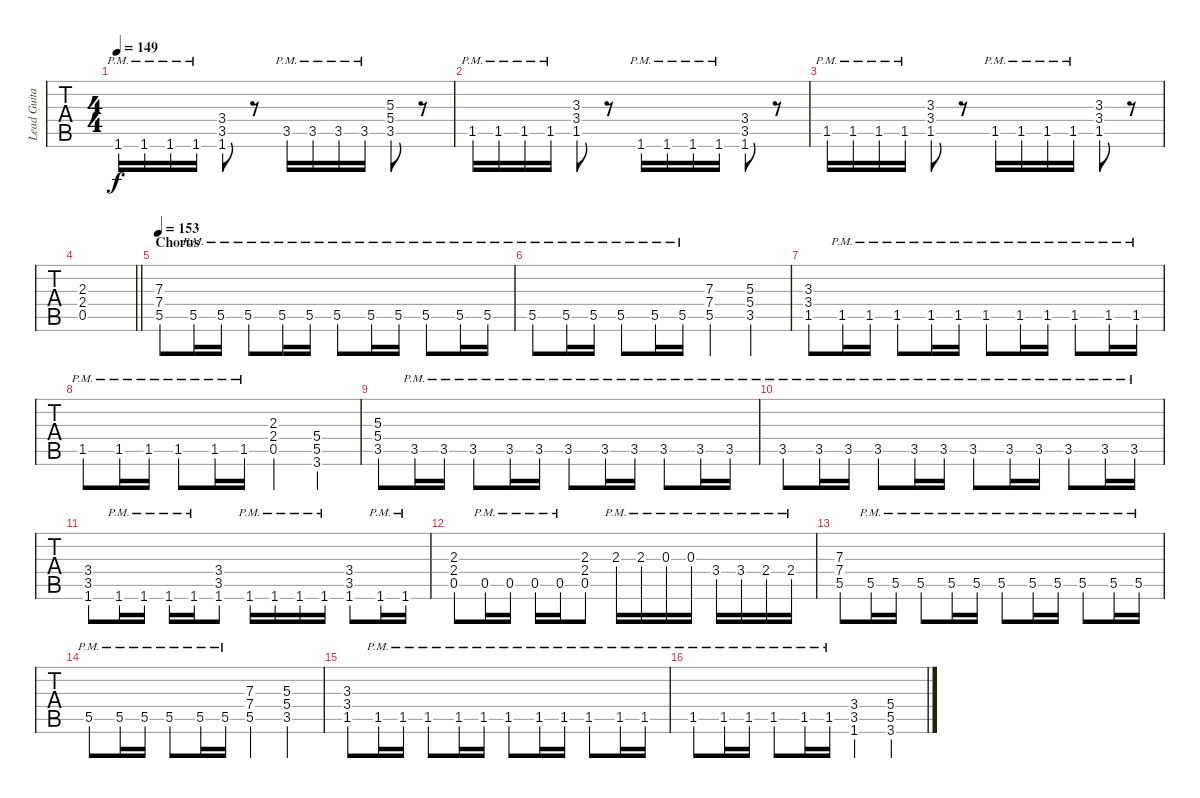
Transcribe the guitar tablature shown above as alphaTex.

\track ("Lead Guitar" "Lead Guita") {instrument distortionguitar}
\staff {tabs}
\tuning (Eb4 Bb3 Gb3 Db3 Ab2 Eb2) {hide}
\ts (4 4)
\tempo 149
\clef g2
\ks c
1.6{pm}.16{dy f} 1.6{pm}.16 1.6{pm}.16 1.6{pm}.16 (3.4 3.5 1.6).8 r.8 3.5{pm}.16 3.5{pm}.16 3.5{pm}.16 3.5{pm}.16 (5.3 5.4 3.5).8 r.8 |
1.5{pm}.16 1.5{pm}.16 1.5{pm}.16 1.5{pm}.16 (3.3 3.4 1.5).8 r.8 1.6{pm}.16 1.6{pm}.16 1.6{pm}.16 1.6{pm}.16 (3.4 3.5 1.6).8 r.8 |
1.5{pm}.16 1.5{pm}.16 1.5{pm}.16 1.5{pm}.16 (3.3 3.4 1.5).8 r.8 1.5{pm}.16 1.5{pm}.16 1.5{pm}.16 1.5{pm}.16 (3.3 3.4 1.5).8 r.8 |
\barLineRight lightlight
(2.3 2.4 0.5).1 |
\section ("" "Chorus")
\tempo 153
(7.3 7.4 5.5).8 5.5{pm}.16 5.5{pm}.16 5.5{pm}.8 5.5{pm}.16 5.5{pm}.16 5.5{pm}.8 5.5{pm}.16 5.5{pm}.16 5.5{pm}.8 5.5{pm}.16 5.5{pm}.16 |
5.5{pm}.8 5.5{pm}.16 5.5{pm}.16 5.5{pm}.8 5.5{pm}.16 5.5{pm}.16 (7.3 7.4 5.5).4 (5.3 5.4 3.5).4 |
(3.3 3.4 1.5).8 1.5{pm}.16 1.5{pm}.16 1.5{pm}.8 1.5{pm}.16 1.5{pm}.16 1.5{pm}.8 1.5{pm}.16 1.5{pm}.16 1.5{pm}.8 1.5{pm}.16 1.5{pm}.16 |
1.5{pm}.8 1.5{pm}.16 1.5{pm}.16 1.5{pm}.8 1.5{pm}.16 1.5{pm}.16 (2.3 2.4 0.5).4 (5.4 5.5 3.6).4 |
(5.3 5.4 3.5).8 3.5{pm}.16 3.5{pm}.16 3.5{pm}.8 3.5{pm}.16 3.5{pm}.16 3.5{pm}.8 3.5{pm}.16 3.5{pm}.16 3.5{pm}.8 3.5{pm}.16 3.5{pm}.16 |
3.5{pm}.8 3.5{pm}.16 3.5{pm}.16 3.5{pm}.8 3.5{pm}.16 3.5{pm}.16 3.5{pm}.8 3.5{pm}.16 3.5{pm}.16 3.5{pm}.8 3.5{pm}.16 3.5{pm}.16 |
(3.4 3.5 1.6).8 1.6{pm}.16 1.6{pm}.16 1.6{pm}.16 1.6{pm}.16 (3.4 3.5 1.6).8 1.6{pm}.16 1.6{pm}.16 1.6{pm}.16 1.6{pm}.16 (3.4 3.5 1.6).8 1.6{pm}.16 1.6{pm}.16 |
(2.3 2.4 0.5).8 0.5{pm}.16 0.5{pm}.16 0.5{pm}.16 0.5{pm}.16 (2.3 2.4 0.5).8 2.3{pm}.16 2.3{pm}.16 0.3{pm}.16 0.3{pm}.16 3.4{pm}.16 3.4{pm}.16 2.4{pm}.16 2.4{pm}.16 |
(7.3 7.4 5.5).8 5.5{pm}.16 5.5{pm}.16 5.5{pm}.8 5.5{pm}.16 5.5{pm}.16 5.5{pm}.8 5.5{pm}.16 5.5{pm}.16 5.5{pm}.8 5.5{pm}.16 5.5{pm}.16 |
5.5{pm}.8 5.5{pm}.16 5.5{pm}.16 5.5{pm}.8 5.5{pm}.16 5.5{pm}.16 (7.3 7.4 5.5).4 (5.3 5.4 3.5).4 |
(3.3 3.4 1.5).8 1.5{pm}.16 1.5{pm}.16 1.5{pm}.8 1.5{pm}.16 1.5{pm}.16 1.5{pm}.8 1.5{pm}.16 1.5{pm}.16 1.5{pm}.8 1.5{pm}.16 1.5{pm}.16 |
1.5{pm}.8 1.5{pm}.16 1.5{pm}.16 1.5{pm}.8 1.5{pm}.16 1.5{pm}.16 (3.4 3.5 1.6).4 (5.4 5.5 3.6).4
